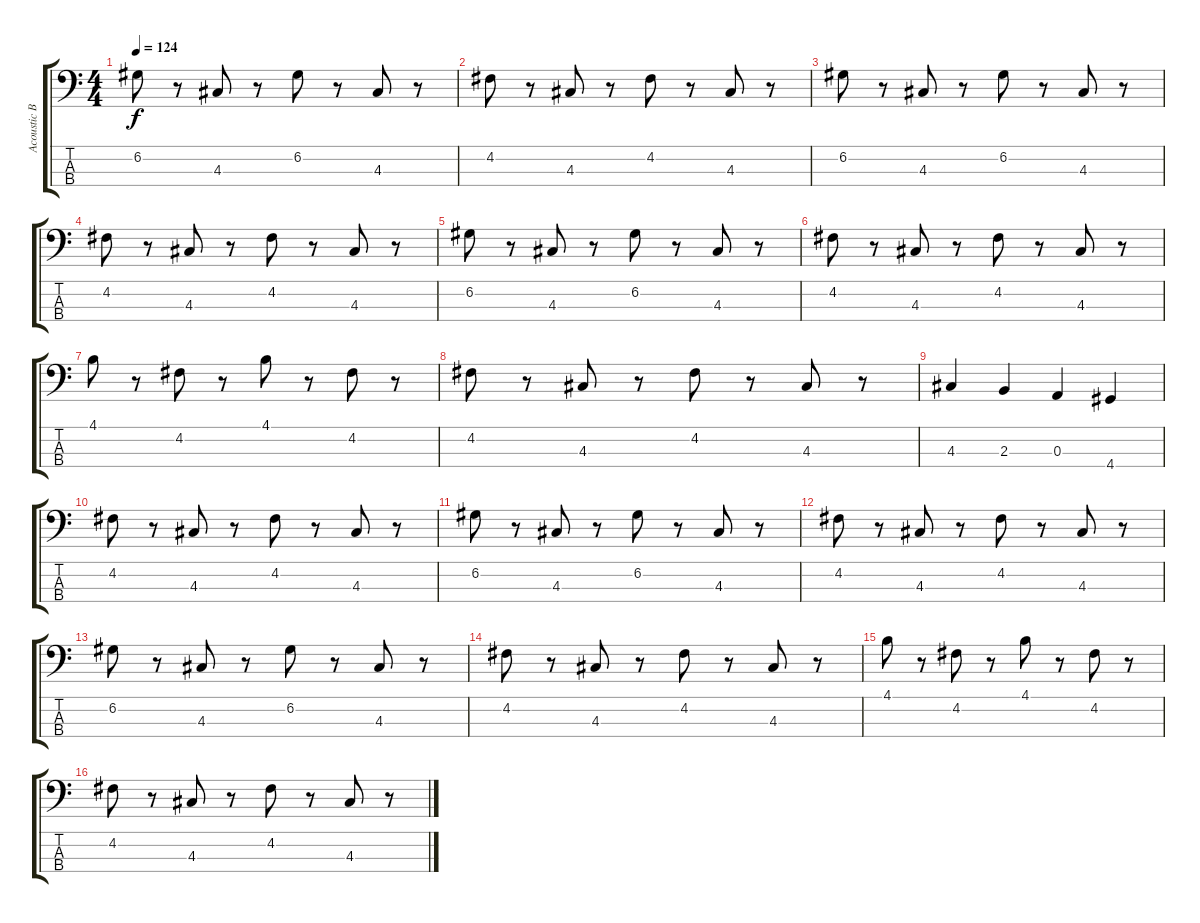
\track ("Acoustic Bass" "Acoustic B") {instrument acousticbass}
\staff {score tabs}
\tuning (G2 D2 A1 E1) {hide}
\ts (4 4)
\tempo 124
\clef f4
\ks c
6.2.8{dy f} r.8 4.3.8 r.8 6.2.8 r.8 4.3.8 r.8 |
4.2.8 r.8 4.3.8 r.8 4.2.8 r.8 4.3.8 r.8 |
6.2.8 r.8 4.3.8 r.8 6.2.8 r.8 4.3.8 r.8 |
4.2.8 r.8 4.3.8 r.8 4.2.8 r.8 4.3.8 r.8 |
6.2.8 r.8 4.3.8 r.8 6.2.8 r.8 4.3.8 r.8 |
4.2.8 r.8 4.3.8 r.8 4.2.8 r.8 4.3.8 r.8 |
4.1.8 r.8 4.2.8 r.8 4.1.8 r.8 4.2.8 r.8 |
4.2.8 r.8 4.3.8 r.8 4.2.8 r.8 4.3.8 r.8 |
4.3.4 2.3.4 0.3.4 4.4.4 |
4.2.8 r.8 4.3.8 r.8 4.2.8 r.8 4.3.8 r.8 |
6.2.8 r.8 4.3.8 r.8 6.2.8 r.8 4.3.8 r.8 |
4.2.8 r.8 4.3.8 r.8 4.2.8 r.8 4.3.8 r.8 |
6.2.8 r.8 4.3.8 r.8 6.2.8 r.8 4.3.8 r.8 |
4.2.8 r.8 4.3.8 r.8 4.2.8 r.8 4.3.8 r.8 |
4.1.8 r.8 4.2.8 r.8 4.1.8 r.8 4.2.8 r.8 |
4.2.8 r.8 4.3.8 r.8 4.2.8 r.8 4.3.8 r.8
